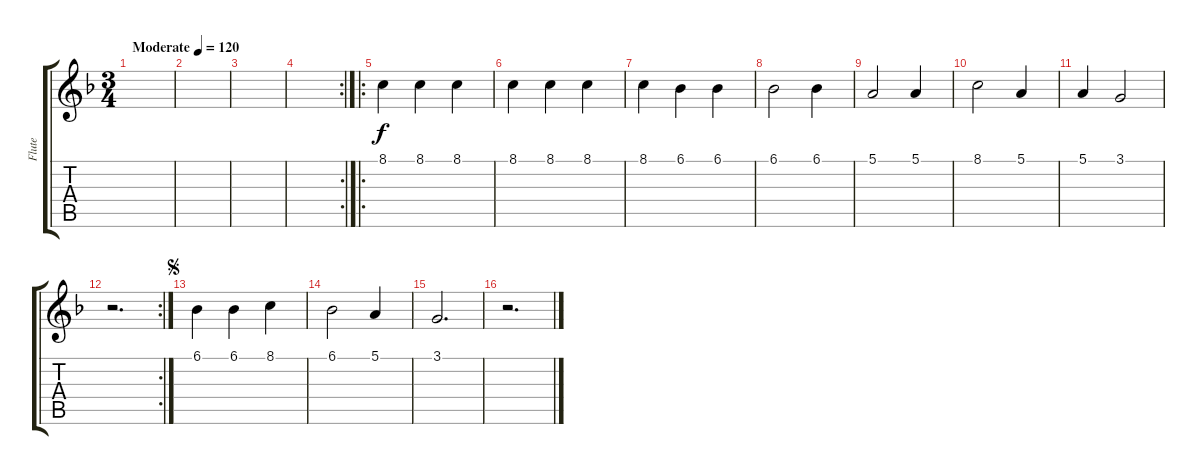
\track ("Flute" "Flute") {instrument flute}
\staff {score tabs}
\tuning (E4 B3 G3 D3 A2 E2) {hide}
\ts (3 4)
\tempo (120 "Moderate")
\clef g2
\ks f
|
|
|
\rc 2
|
\ro
8.1.4 8.1.4 8.1.4 |
8.1.4 8.1.4 8.1.4 |
8.1.4 6.1.4 6.1.4 |
6.1.2 6.1.4 |
5.1.2 5.1.4 |
8.1.2 5.1.4 |
5.1.4 3.1.2 |
\rc 2
r.2{d} |
\jump segno
6.1.4 6.1.4 8.1.4 |
6.1.2 5.1.4 |
3.1.2{d} |
r.2{d}
